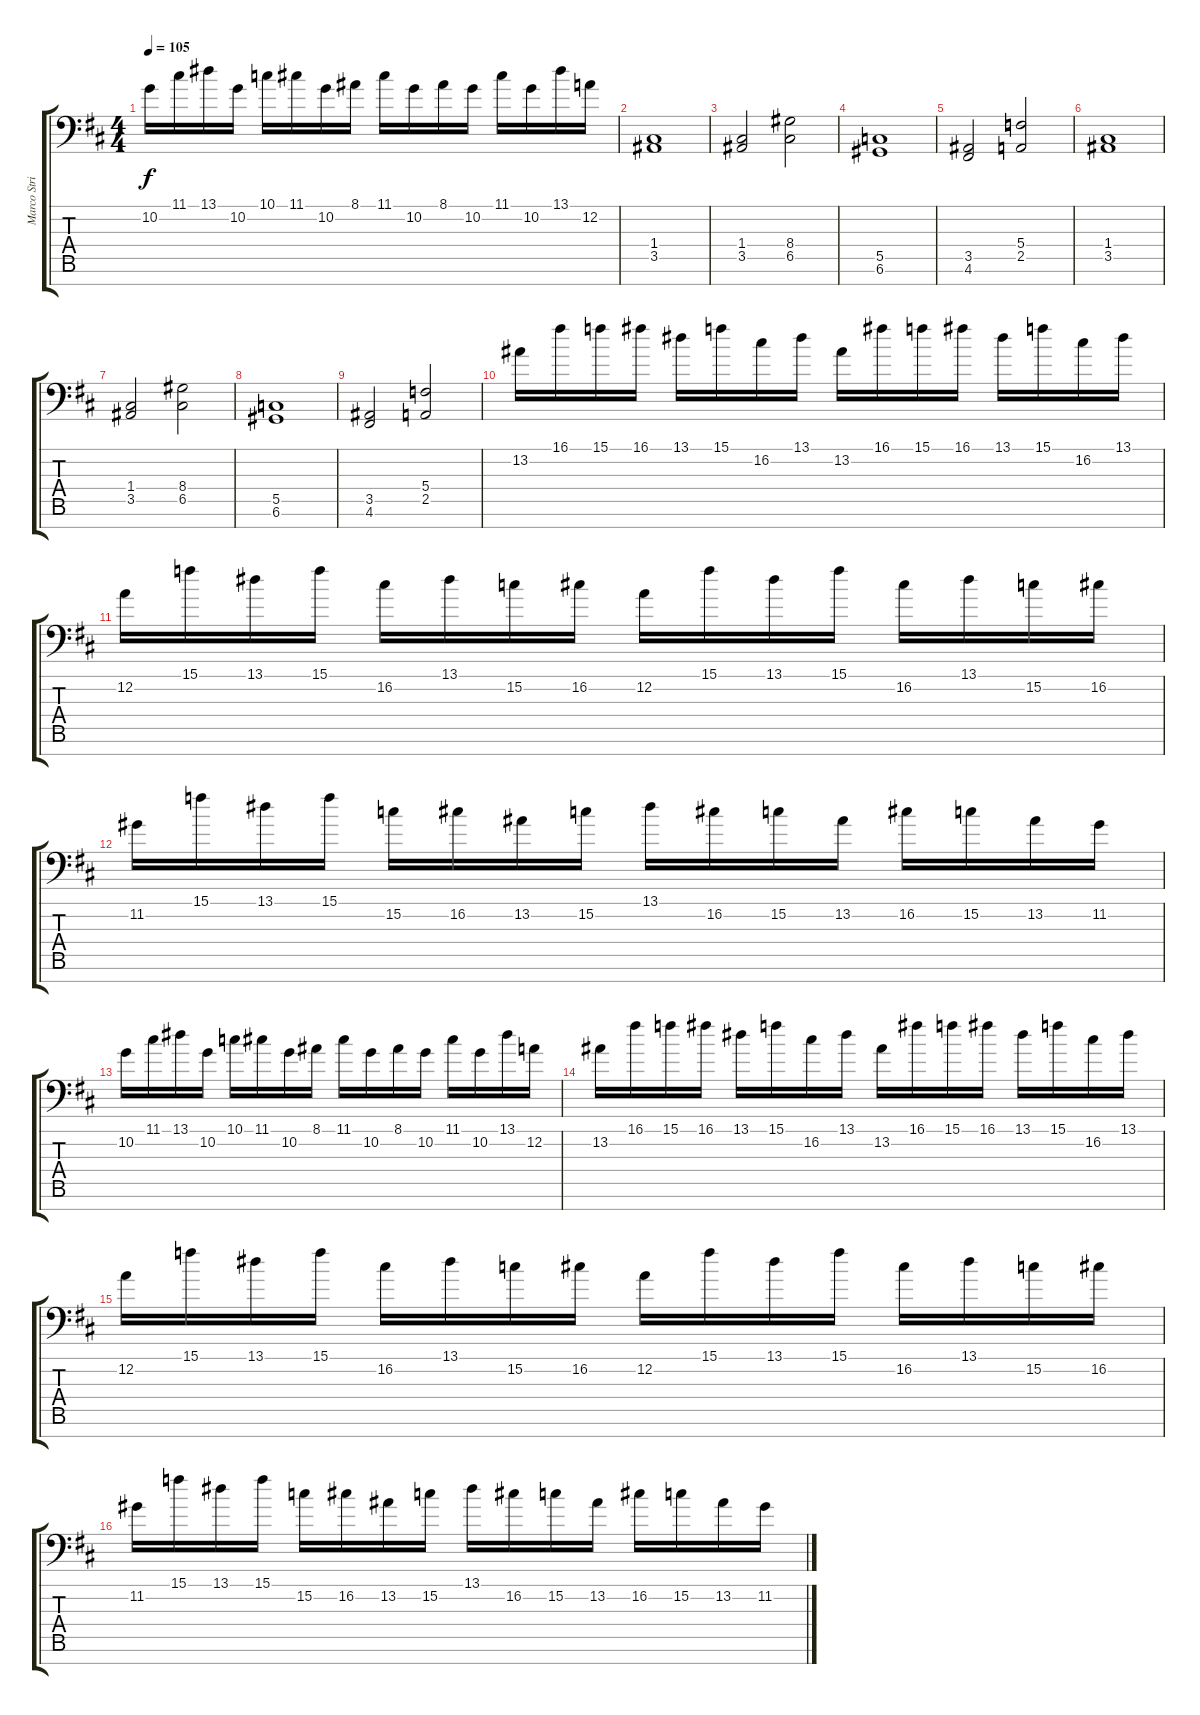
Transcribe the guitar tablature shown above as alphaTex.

\track ("Marco Strings" "Marco Stri") {instrument stringensemble1}
\staff {score tabs}
\tuning (D4 A3 F3 C3 G2 D2 A1) {hide}
\ts (4 4)
\tempo 105
\clef f4
\ks d
10.2.16{dy f} 11.1.16 13.1.16 10.2.16 10.1.16 11.1.16 10.2.16 8.1.16 11.1.16 10.2.16 8.1.16 10.2.16 11.1.16 10.2.16 13.1.16 12.2.16 |
(1.4 3.5).1 |
(1.4 3.5).2 (8.4 6.5).2 |
(5.5 6.6).1 |
(3.5 4.6).2 (5.4 2.5).2 |
(1.4 3.5).1 |
(1.4 3.5).2 (8.4 6.5).2 |
(5.5 6.6).1 |
(3.5 4.6).2 (5.4 2.5).2 |
13.2.16 16.1.16 15.1.16 16.1.16 13.1.16 15.1.16 16.2.16 13.1.16 13.2.16 16.1.16 15.1.16 16.1.16 13.1.16 15.1.16 16.2.16 13.1.16 |
12.2.16 15.1.16 13.1.16 15.1.16 16.2.16 13.1.16 15.2.16 16.2.16 12.2.16 15.1.16 13.1.16 15.1.16 16.2.16 13.1.16 15.2.16 16.2.16 |
11.2.16 15.1.16 13.1.16 15.1.16 15.2.16 16.2.16 13.2.16 15.2.16 13.1.16 16.2.16 15.2.16 13.2.16 16.2.16 15.2.16 13.2.16 11.2.16 |
10.2.16 11.1.16 13.1.16 10.2.16 10.1.16 11.1.16 10.2.16 8.1.16 11.1.16 10.2.16 8.1.16 10.2.16 11.1.16 10.2.16 13.1.16 12.2.16 |
13.2.16 16.1.16 15.1.16 16.1.16 13.1.16 15.1.16 16.2.16 13.1.16 13.2.16 16.1.16 15.1.16 16.1.16 13.1.16 15.1.16 16.2.16 13.1.16 |
12.2.16 15.1.16 13.1.16 15.1.16 16.2.16 13.1.16 15.2.16 16.2.16 12.2.16 15.1.16 13.1.16 15.1.16 16.2.16 13.1.16 15.2.16 16.2.16 |
11.2.16 15.1.16 13.1.16 15.1.16 15.2.16 16.2.16 13.2.16 15.2.16 13.1.16 16.2.16 15.2.16 13.2.16 16.2.16 15.2.16 13.2.16 11.2.16
